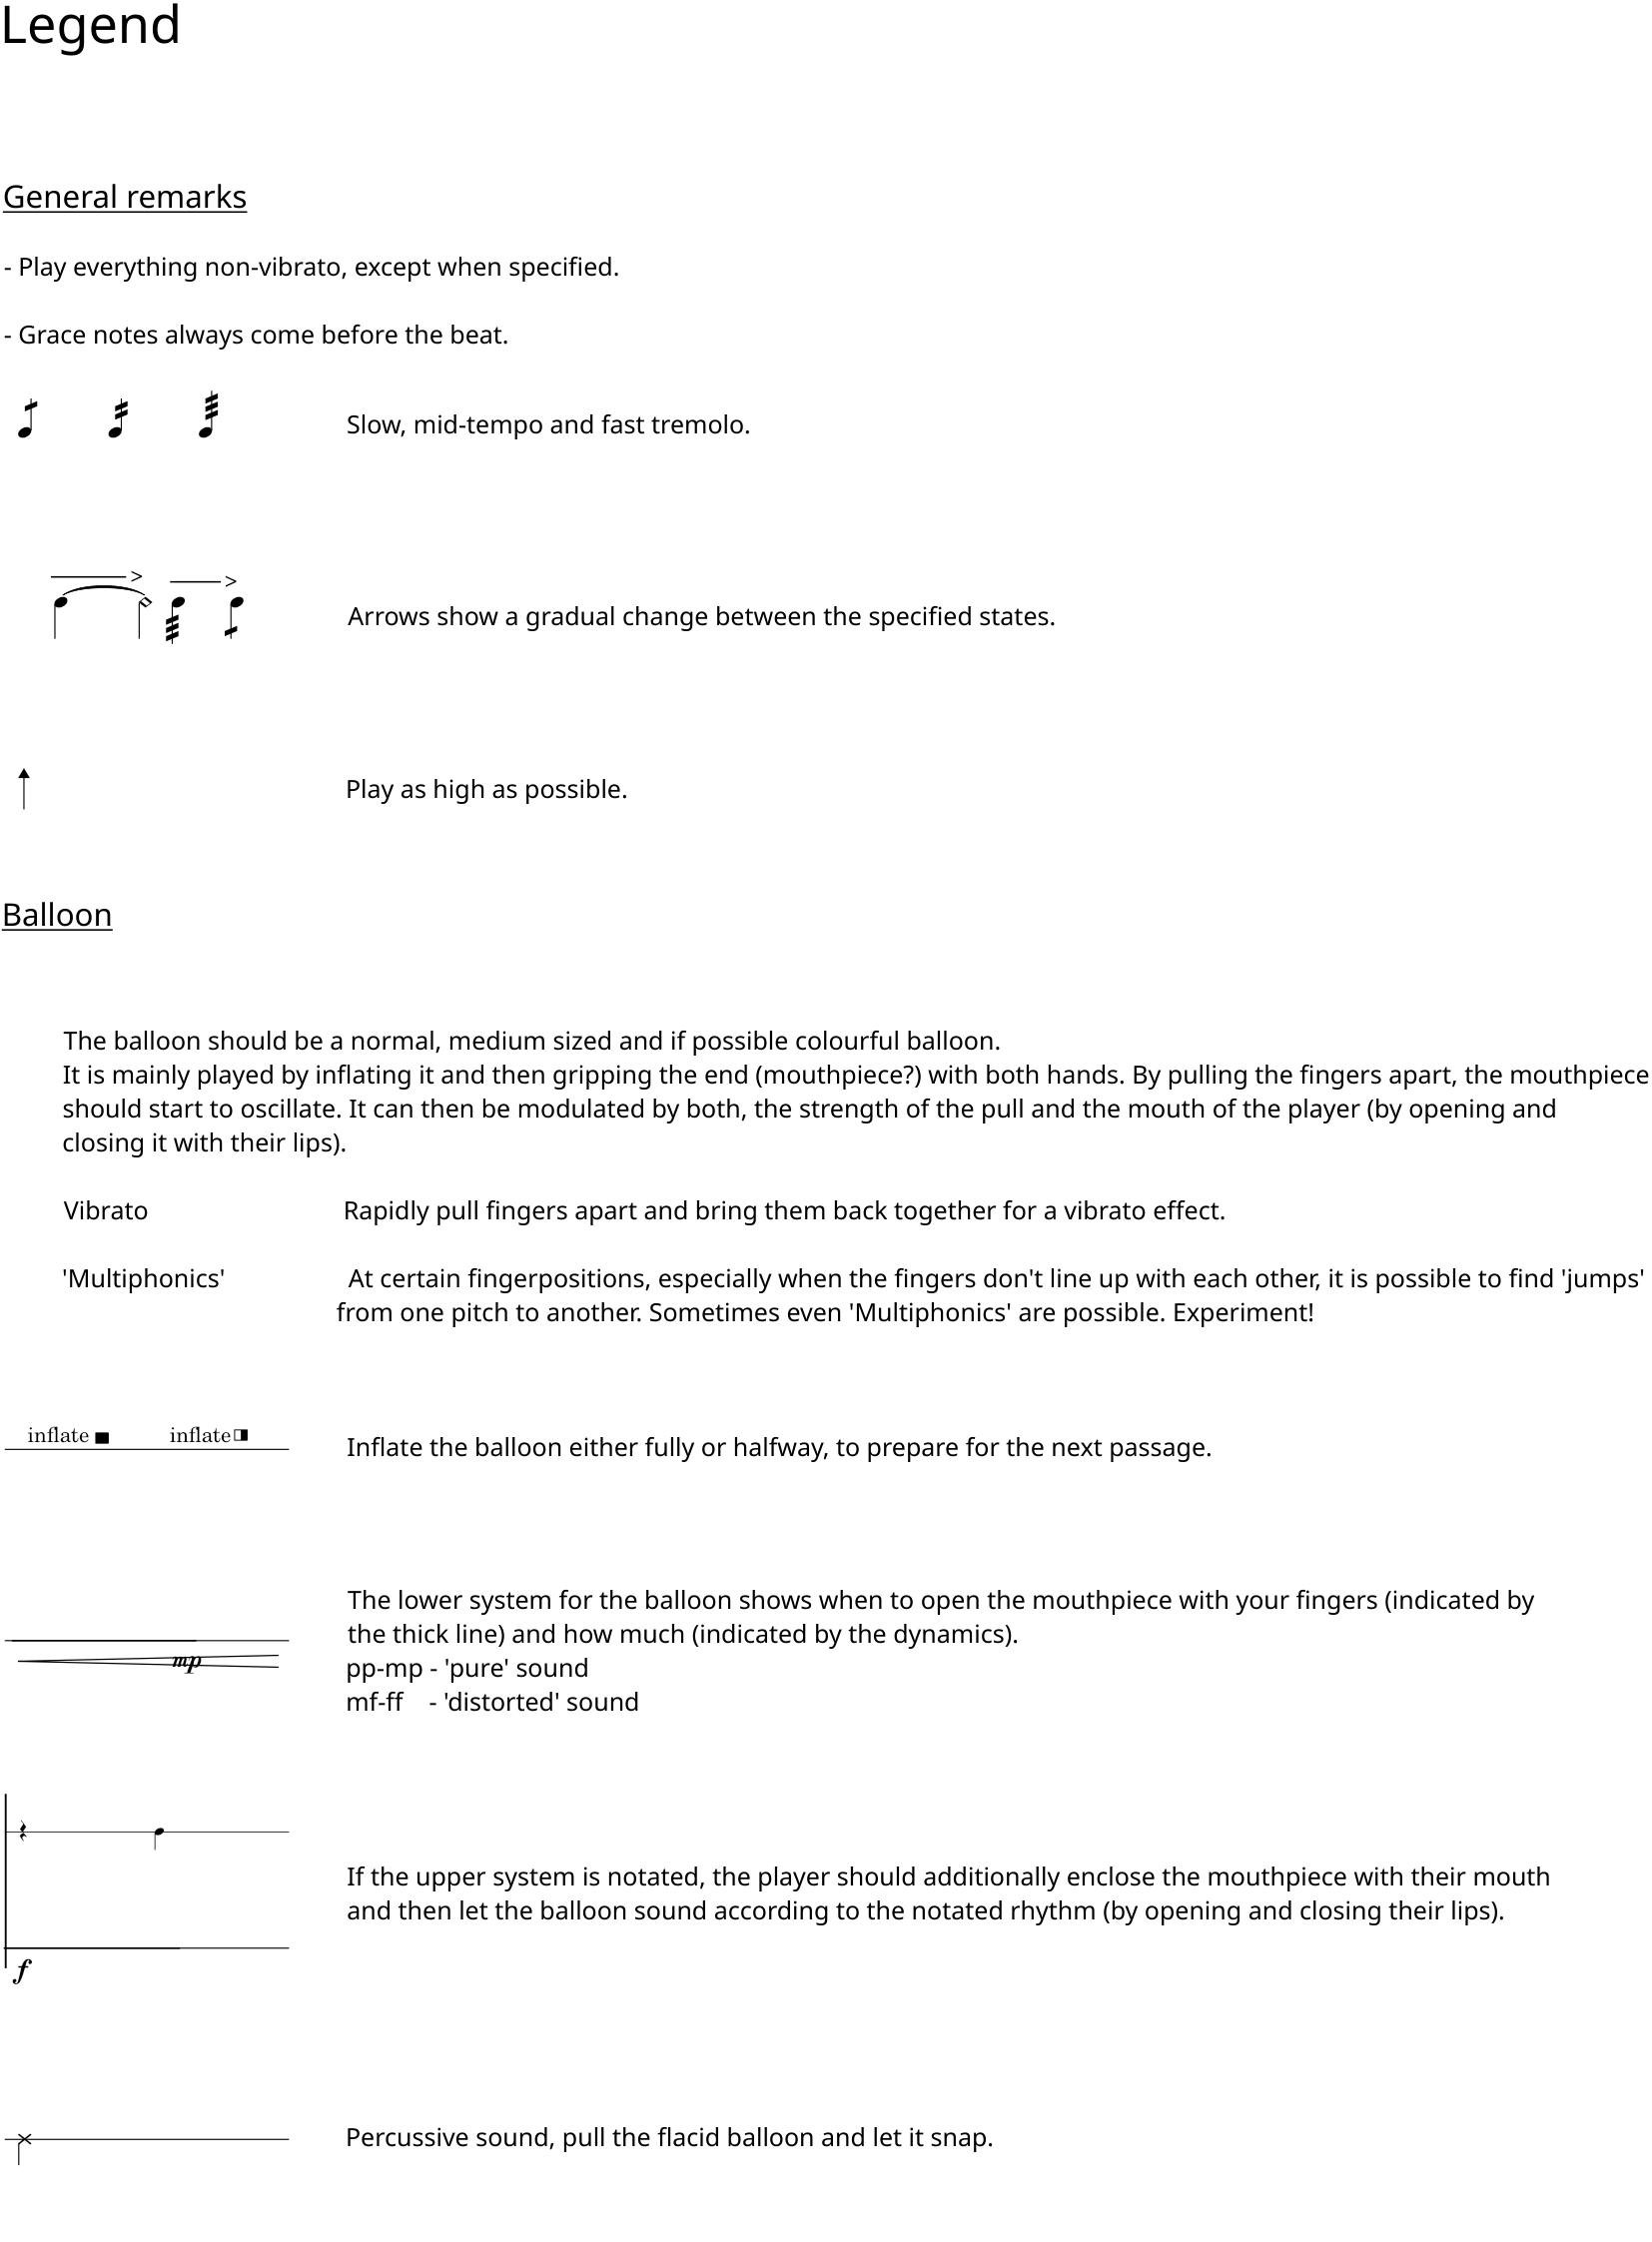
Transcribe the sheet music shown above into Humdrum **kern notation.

**kern	**kern	**dynam	**kern
*part3	*part2	*part2	*part1
*staff3	*staff2	*staff2	*staff1
*I"Piano	*I"Piccoloflöt	*	*I"Piccoloflöte
*I'Pno	*I'Picc	*	*I'Picc
*stria5	*stria1	*	*stria1
*	*Trd-7c-12	*	*Trd-7c-12
*k[]	*k[]	*	*k[]
*M2/4	*M2/4	*	*M2/4
=1	=1	=1	=1
*tremolo	*	*	*
8a/L	2r	.	2r
8a/J	.	.	.
16a/LL	.	.	.
16a/	.	.	.
16a/	.	.	.
16a/JJ	.	.	.
32a/LLL	4ryy	.	4ryy
32a/	.	.	.
32a/	.	.	.
32a/	.	.	.
32a/	.	.	.
32a/	.	.	.
32a/	.	.	.
32a/JJJ	.	.	.
*Xtremolo	*	*	*
!!LO:LB:g=z
=2	=2	=2	=2
*M3/4	*M3/4	*	*M3/4
[4ee\	2.r	.	2.r
!LO:N:head=open	!	!	!
4ee\]	.	.	.
*tremolo	*	*	*
32ee\LLL	.	.	.
32ee\	.	.	.
32ee\	.	.	.
32ee\	.	.	.
32ee\	.	.	.
32ee\	.	.	.
32ee\	.	.	.
32ee\JJJ	.	.	.
8ee\L	4ryy	.	4ryy
8ee\J	.	.	.
*Xtremolo	*	*	*
!!LO:LB:g=z
=3	=3	=3	=3
4bb\	2.r	.	2.r
2ryy	.	.	.
!!LO:LB:g=z
=4	=4	=4	=4
2.r	4a	.	2.r
!	!LO:TX:a:t=inflate	!	!
.	4ryy	.	.
!	!LO:TX:a:t=inflate	!	!
.	4ryy	.	.
!!LO:LB:g=z
=5	=5	=5	=5
!	!	!LO:HP:b	!
2r	4ff	<	2r
!	!	!LO:DY:b	!
.	4ff	mp	.
.	.	[	.
!!LO:LB:g=z
=6	=6	=6	=6
!	!	!LO:DY:b	!
2r	4ff	f	4r
.	4ff	.	4ff\
!!LO:LB:g=z
=7	=7	=7	=7
4r	4ff\	.	2.r
2ryy	2ryy	.	.
=	=	=	=
*-	*-	*-	*-
